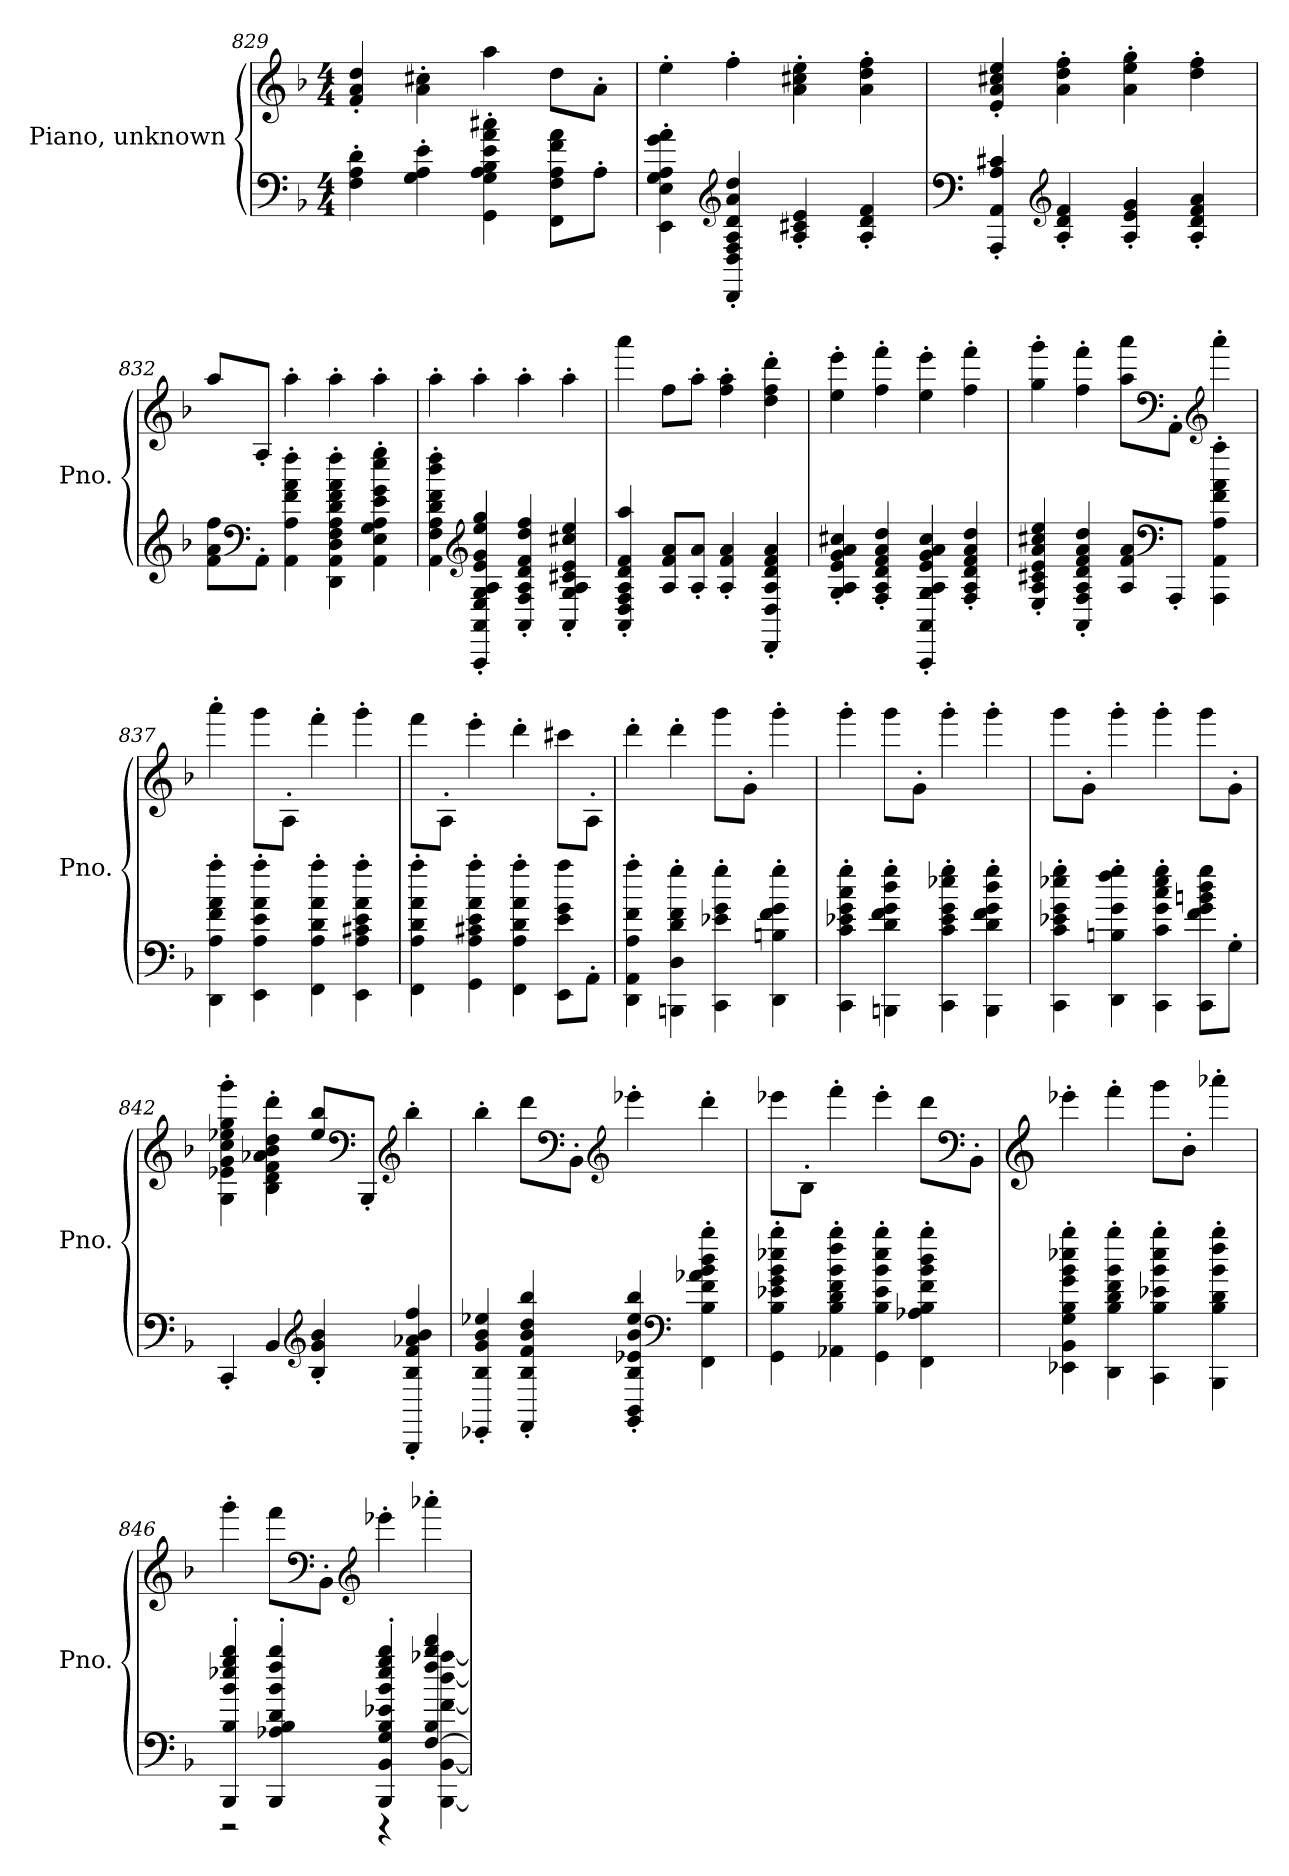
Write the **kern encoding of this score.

**kern	**kern
*part1	*part1
*staff2	*staff1
*I"Piano, unknown	*
*I'Pno.	*
*clefF4	*clefG2
*k[b-]	*k[b-]
*M4/4	*M4/4
=829	=829
4F\' 4A\' 4d\'	4f/' 4a/' 4dd/'
4G\' 4A\' 4e\'	4a\' 4cc#X\'
4GG\' 4G\' 4A\' 4B-\' 4e\' 4a\' 4cc#X\'	4aa\
8FF\ 8F\ 8A\ 8f\ 8a\L	8dd\L
8A'\J	8a'\J
=830	=830
4EE\' 4E\' 4G\' 4A\' 4g\' 4a\'	4ee'\
*clefG2	*
4DD/' 4D/' 4F/' 4A/' 4d/' 4a/' 4dd/'	4ff'\
4A/' 4c#X/' 4e/'	4a\' 4cc#X\' 4ee\'
4A/' 4d/' 4f/'	4a\' 4dd\' 4ff\'
!!LO:LB:g=z
=831	=831
*clefF4	*
4AAA/' 4AA/' 4A/' 4c#X/'	4e/' 4a/' 4cc#X/' 4ee/'
*clefG2	*
4A/' 4d/' 4f/'	4a\' 4dd\' 4ff\'
4A/' 4e/' 4g/'	4a\' 4ee\' 4gg\'
4A/' 4d/' 4f/' 4a/'	4dd\' 4ff\'
=832	=832
8f\ 8a\ 8ff\L	8aa/L
*clefF4	*
8AA'\J	8A'/J
4AA\' 4A\' 4f\' 4a\' 4ff\'	4aa'\
4DD\' 4AA\' 4D\' 4F\' 4A\' 4d\' 4f\' 4a\' 4ff\'	4aa'\
4AA\' 4E\' 4G\' 4A\' 4e\' 4g\' 4ee\' 4gg\'	4aa'\
=833	=833
4AA\' 4F\' 4A\' 4d\' 4f\' 4dd\' 4ff\'	4aa'\
*clefG2	*
4AAA/' 4AA/' 4E/' 4G/' 4A/' 4e/' 4g/' 4ee/' 4gg/'	4aa'\
4AA/' 4F/' 4A/' 4d/' 4f/' 4dd/' 4ff/'	4aa'\
4AA/' 4G/' 4A/' 4c#X/' 4e/' 4cc#X/' 4ee/'	4aa'\
=834	=834
4AA/' 4D/' 4F/' 4A/' 4d/' 4f/' 4aa/'	4aaa\
8A/ 8f/ 8a/L	8ff\L
8A/' 8a/'J	8aa'\J
4A/' 4f/' 4a/'	4ff\' 4aa\'
4DD/' 4D/' 4A/' 4d/' 4f/' 4a/'	4dd\' 4ff\' 4ddd\'
=835	=835
4G/' 4A/' 4e/' 4g/' 4a/' 4cc#X/'	4ee\' 4eee\'
4F/' 4A/' 4d/' 4f/' 4a/' 4dd/'	4ff\' 4fff\'
4AAA/' 4AA/' 4G/' 4A/' 4e/' 4g/' 4a/' 4cc#/'	4ee\' 4eee\'
4F/' 4A/' 4d/' 4f/' 4a/' 4dd/'	4ff\' 4fff\'
!!LO:LB:g=z
=836	=836
4E/' 4A/' 4c#X/' 4e/' 4a/' 4cc#X/' 4ee/'	4gg\' 4ggg\'
4AA/' 4F/' 4A/' 4d/' 4f/' 4a/' 4dd/'	4ff\' 4fff\'
8A/ 8f/ 8a/L	8aa\ 8aaa\L
*clefF4	*clefF4
8AAA'/J	8AA'\J
*	*clefG2
4AAA\' 4AA\' 4A\' 4f\' 4a\' 4aa\'	4aaa'\
=837	=837
4DD\' 4A\' 4f\' 4a\' 4aa\'	4aaa'\
4EE\' 4A\' 4e\' 4a\' 4aa\'	8ggg\L
.	8A'\J
4FF\' 4A\' 4d\' 4a\' 4aa\'	4fff'\
4EE\' 4A\' 4c#X\' 4e\' 4a\' 4aa\'	4ggg'\
=838	=838
4FF\' 4A\' 4d\' 4a\' 4aa\'	8fff\L
.	8A'\J
4GG\' 4A\' 4c#X\' 4e\' 4a\' 4aa\'	4eee'\
4FF\' 4A\' 4d\' 4a\' 4aa\'	4ddd'\
8EE\ 8e\ 8g\ 8aa\L	8ccc#X\L
8AA'\J	8A'\J
=839	=839
4DD\' 4AA\' 4A\' 4f\' 4aa\'	4ddd'\
4BBBn\' 4D\' 4d\' 4f\' 4gg\'	4ddd'\
4CC\' 4e-X\' 4g\' 4gg\'	8ggg\L
.	8g'\J
4DD\' 4Bn\' 4f\' 4g\' 4gg\'	4ggg'\
=840	=840
4CC\' 4c\' 4e-X\' 4g\' 4cc\' 4gg\'	4ggg'\
4BBBn\' 4d\' 4f\' 4g\' 4dd\' 4gg\'	8ggg\L
.	8g'\J
4CC\' 4c\' 4e-\' 4g\' 4ee-X\' 4gg\'	4ggg'\
4BBB\' 4d\' 4f\' 4g\' 4dd\' 4gg\'	4ggg'\
!!LO:LB:g=z
=841	=841
4CC\' 4c\' 4e-X\' 4g\' 4ee-X\' 4gg\'	8ggg\L
.	8g'\J
4DD\' 4Bn\' 4g\' 4ff\' 4gg\'	4ggg'\
4CC\' 4c\' 4g\' 4cc\' 4ee-\' 4gg\'	4ggg'\
8CC\ 8f\ 8g\ 8bn\ 8dd\ 8gg\L	8ggg\L
8G'\J	8g'\J
=842	=842
4CC'/	4G\' 4e-X\' 4g\' 4cc\' 4ee-X\' 4gg\' 4ggg\'
4BB-/	4B-\' 4d\' 4f\' 4a-X\' 4b-\' 4dd\' 4ddd\'
*clefG2	*
4B-/' 4g/' 4b-/'	8ee-/ 8bb-/L
*	*clefF4
.	8BBB-'/J
*	*clefG2
4BBB-/' 4B-/' 4f/' 4a-X/' 4b-/' 4ff/'	4bb-'\
=843	=843
4EE-X/' 4B-/' 4g/' 4b-/' 4ee-X/'	4bb-'\
4FF/' 4B-/' 4f/' 4b-/' 4dd/' 4bb-/'	8ddd\L
*	*clefF4
.	8BB-'\J
*	*clefG2
4GG/' 4BB-/' 4B-/' 4e-X/' 4b-/' 4ee-/' 4bb-/'	4eee-X'\
*clefF4	*
4FF\' 4B-\' 4f\' 4a-X\' 4b-\' 4dd\' 4bb-\'	4ddd'\
!!LO:PB:g=z
=844	=844
4GG\' 4B-\' 4e-X\' 4g\' 4b-\' 4ee-X\' 4bb-\'	8eee-X\L
.	8B-'\J
4AA-X\' 4B-\' 4d\' 4f\' 4b-\' 4ff\' 4bb-\'	4fff'\
4GG\' 4B-\' 4e-\' 4b-\' 4ee-\' 4bb-\'	4eee-'\
4FF\' 4A-X\' 4B-\' 4f\' 4b-\' 4dd\' 4bb-\'	8ddd\L
*	*clefF4
.	8BB-'\J
=845	=845
*	*clefG2
4EE-X\' 4BB-\' 4G\' 4B-\' 4g\' 4b-\' 4ee-X\' 4bb-\'	4eee-X'\
4DD\' 4B-\' 4d\' 4f\' 4b-\' 4bb-\'	4fff'\
4CC\' 4B-\' 4e-X\' 4b-\' 4ee-\' 4bb-\'	8ggg\L
.	8b-'\J
4BBB-\' 4B-\' 4d\' 4b-\' 4ff\' 4bb-\'	4aaa-X'\
=846	=846
*^	*
4BBB-/' 4B-/' 4b-/' 4ee-X/' 4gg/' 4bb-/'	2r	4ggg'\
4BBB-/' 4A-X/' 4B-/' 4d/' 4b-/' 4ff/' 4bb-/'	.	8fff\L
*	*	*clefF4
.	.	8BB-'\J
*	*	*clefG2
4BBB-/' 4BB-/' 4G/' 4B-/' 4e-X/' 4b-/' 4ee-/' 4gg/' 4bb-/'	4r	4eee-X'\
[4F/ 4B-/ 4ff/ 4bb-/ 4ddd/	[4BBB-\ [4BB-\ [4f\ [4dd\ [4aa-X\	4aaa-X'\
*v	*v	*
=	=
*-	*-
